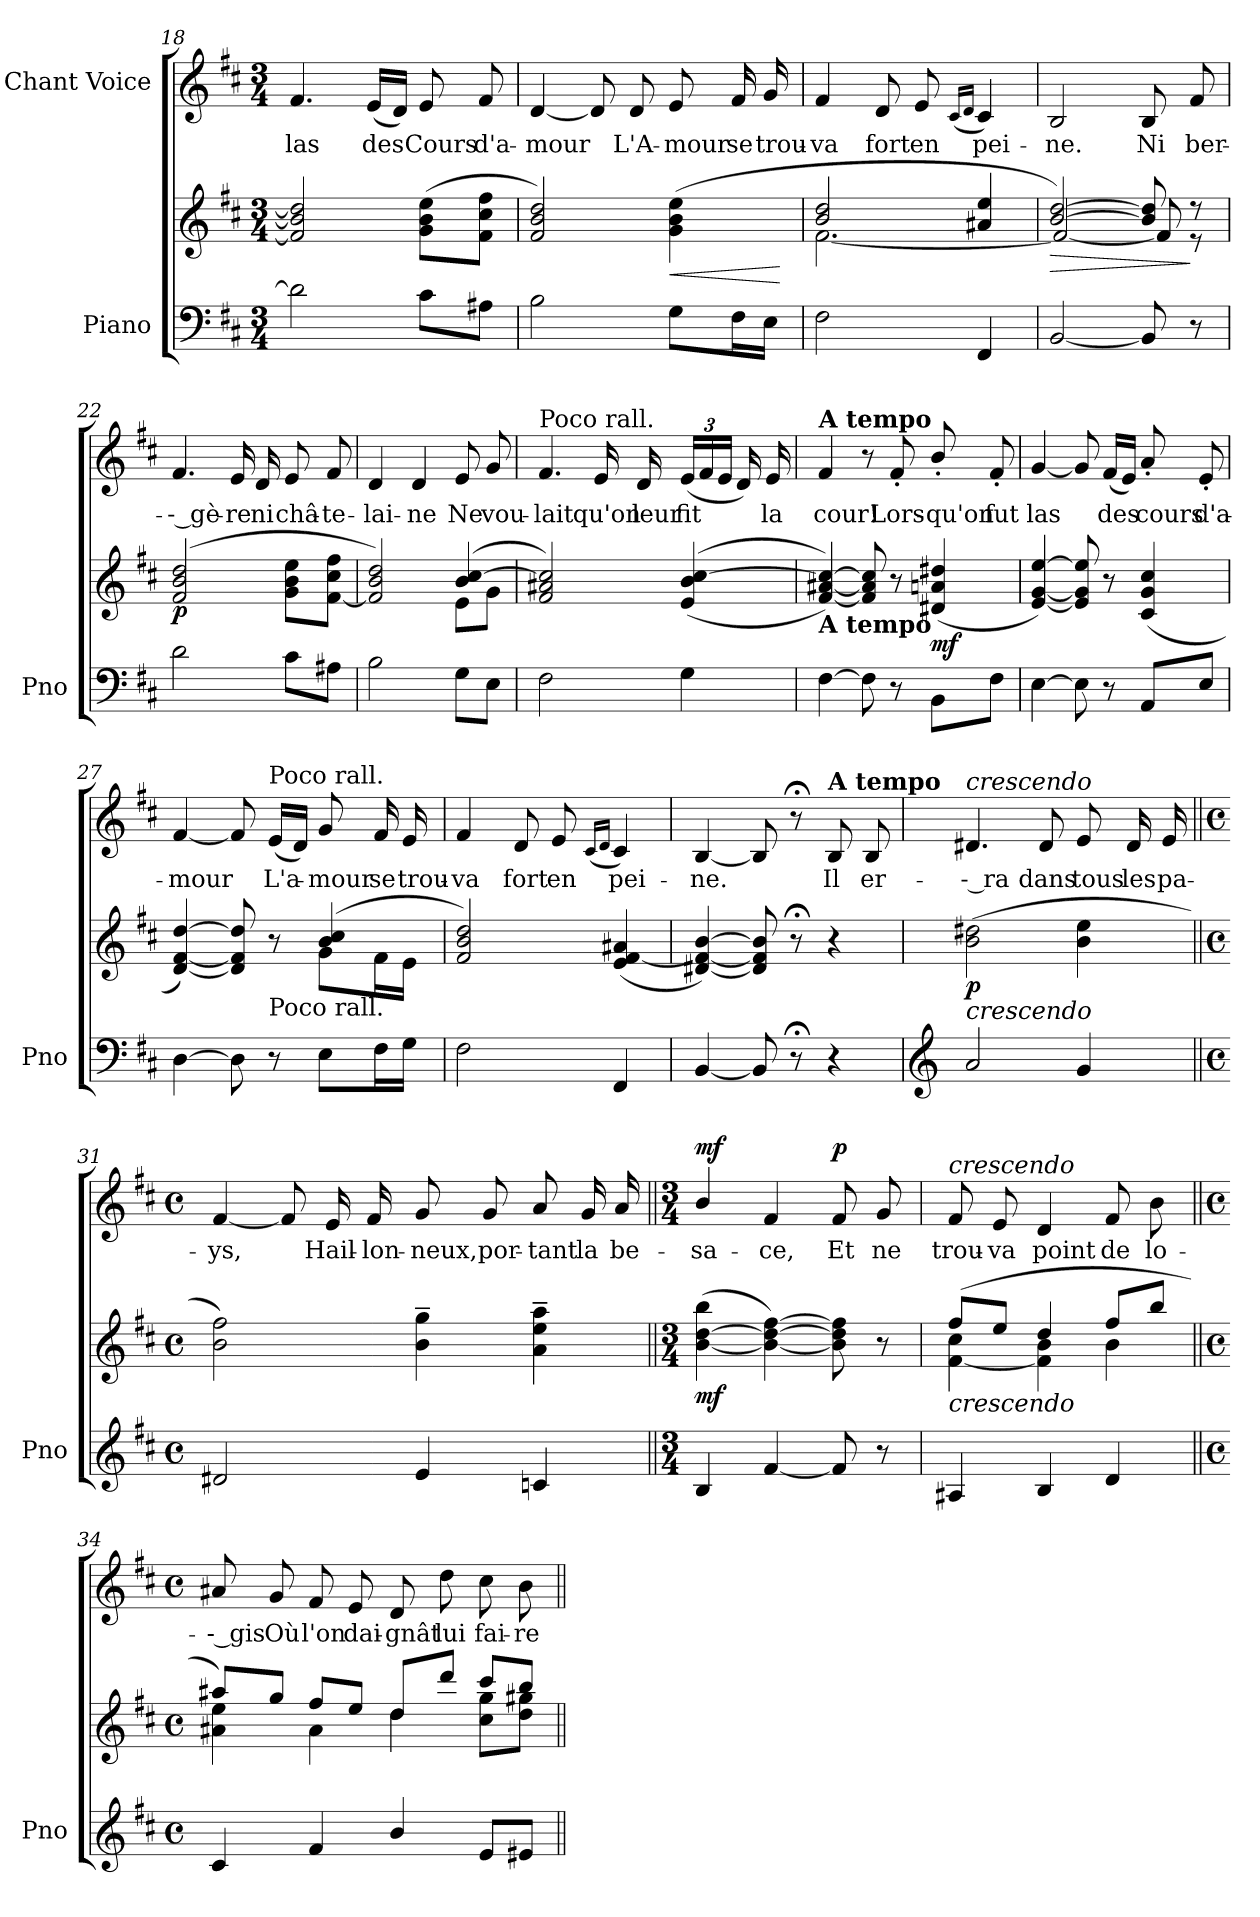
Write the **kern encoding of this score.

**kern	**kern	**dynam	**kern	**text	**dynam
*part2	*part2	*part2	*part1	*part1	*part1
*staff3	*staff2	*staff2/3	*staff1	*staff1	*staff1
*I"Piano	*	*	*I"Chant Voice	*	*
*I'Pno	*	*	*	*	*
*clefF4	*clefG2	*	*clefG2	*	*
*k[f#c#]	*k[f#c#]	*	*k[f#c#]	*	*
*M3/4	*M3/4	*	*M3/4	*	*
=18	=18	=18	=18	=18	=18
!	!	!	!	!LO:LY:b	!
2d\]	2f#/] 2b/] 2dd/]	.	4.f#/	las	.
!	!	!	!	!LO:LY:b	!
.	.	.	(<16e/LL	des	.
.	.	.	16d/JJ)	.	.
!	!	!	!	!LO:LY:b	!
8c#\L	(>8g\ 8b\ 8ee\L	.	8e/	Cours	.
!	!	!	!	!LO:LY:b	!
8A#X\J	8f#\ 8cc#\ 8ff#\J	.	8f#/	d'a-	.
=19	=19	=19	=19	=19	=19
!	!	!	!	!LO:LY:b	!
2B\	2f#/ 2b/ 2dd/)	.	[4d/	-mour	.
.	.	.	8d/]	.	.
!	!	!	!	!LO:LY:b	!
.	.	.	8d/	L'A-	.
!	!	!LO:HP:b	!	!LO:LY:b	!
8G\L	(>4g\ 4b\ 4ee\	<	8e/	-mour	.
!	!	!	!	!LO:LY:b	!
16F#\L	.	.	16f#/	se	.
!	!	!	!	!LO:LY:b	!
16E\JJ	.	.	16g/	trou-	.
.	.	[	.	.	.
=20	=20	=20	=20	=20	=20
*	*^	*	*	*	*
!	!	!	!	!	!LO:LY:b	!
2F#\	2b/ 2dd/	[2.f#\	.	4f#/	-va	.
!	!	!	!	!	!LO:LY:b	!
.	.	.	.	8d/	fort	.
!	!	!	!	!	!LO:LY:b	!
.	.	.	.	8e/	en	.
.	.	.	.	(<16qc#/LL	.	.
.	.	.	.	16qd/JJ	.	.
!	!	!	!	!	!LO:LY:b	!
4FF#/	4a#X/ 4ee/	.	.	4c#/)	pei-	.
=21	=21	=21	=21	=21	=21	=21
!	!	!	!LO:HP:b	!	!LO:LY:b	!
[2BB/	[2b/ [2dd/)	2f#/_	>	2B/	-ne.	.
!	!	!	!	!	!LO:LY:b	!
8BB/]	8b/] 8dd/]	8f#/]	.	8B/	Ni	.
!	!	!	!	!	!LO:LY:b	!
8r	8r	8r	]	8f#/	ber-	.
!!LO:PB:g=z
=22	=22	=22	=22	=22	=22	=22
!	!	!	!LO:DY:b	!	!LO:LY:b	!
*	*v	*v	*	*	*	*
2d\	(>2f#/ 2b/ 2dd/	p	4.f#/	-- gè-	.
!	!	!	!	!LO:LY:b	!
.	.	.	16e/	-re	.
!	!	!	!	!LO:LY:b	!
.	.	.	16d/	ni	.
!	!	!	!	!LO:LY:b	!
8c#\L	8g\ 8b\ 8ee\L	.	8e/	châ-	.
!	!	!	!	!LO:LY:b	!
8A#X\J	[8f#\ 8cc#\ 8ff#\J	.	8f#/	-te-	.
=23	=23	=23	=23	=23	=23
*	*^	*	*	*	*
!	!	!	!	!	!LO:LY:b	!
2B\	2f#/] 2b/ 2dd/)	2reyy	.	4d/	-lai-	.
!	!	!	!	!	!LO:LY:b	!
.	.	.	.	4d/	-ne	.
!	!	!	!	!	!LO:LY:b	!
8G\L	(<4b/ [4cc#/	8e\L	.	8e/	Ne	.
!	!	!	!	!	!LO:LY:b	!
8E\J	.	8g\J	.	8g/	vou-	.
*	*v	*v	*	*	*	*
=24	=24	=24	=24	=24	=24
*	*	*	*MM95	*	*
*	*^	*	*	*	*
!	!	!	!	!LO:TX:a:t=Poco rall.	!	!
!	!LO:TX:b:t=Poco rall.	!	!	!	!	!
!	!	!	!	!	!LO:LY:b	!
*	*v	*v	*	*	*	*
2F#\	2f#/ 2a#X/ 2cc#/])	.	4.f#/	-lait	.
!	!	!	!	!LO:LY:b	!
.	.	.	16e/	qu'on	.
*	*	*	*MM90	*	*
!	!	!	!	!LO:LY:b	!
.	.	.	16d/	leur	.
*	*	*	*Xbrackettup	*	*
!	!	!	!	!LO:LY:b	!
4G\	(<(<4e/ 4b/ [4cc#/	.	(<24e/LL	fit	.
.	.	.	24f#/	.	.
.	.	.	24e/JJ	.	.
.	.	.	16d/)	.	.
!	!	!	!	!LO:LY:b	!
.	.	.	16e/	la	.
=25	=25	=25	=25	=25	=25
!	!	!	!LO:TX:a:B:t=A tempo	!	!
!	!LO:TX:b:B:t=A tempo	!	!	!	!
!	!	!	!	!LO:LY:b	!
[4F#\	[4f#/ [4a#X/ 4cc#/_))	.	4f#/	cour!	.
8F#\]	8f#/] 8a#/] 8cc#/]	.	8r	.	.
!	!	!	!	!LO:LY:b	!
8r	8r	.	8f#'/	Lors-	.
!	!	!LO:DY:b	!	!LO:LY:b	!
8BB\L	(<4d#X/ 4an/ 4dd#X/	mf	8b'/	-qu'on	.
!	!	!	!	!LO:LY:b	!
8F#\J	.	.	8f#'/	fut	.
!!LO:LB:g=z
=26	=26	=26	=26	=26	=26
!	!	!	!	!LO:LY:b	!
[4E\	[4e/ [4g/ [4ee/)	.	[4g/	las	.
8E\]	8e/] 8g/] 8ee/]	.	8g/]	.	.
!	!	!	!	!LO:LY:b	!
8r	8r	.	(<16f#/LL	des	.
.	.	.	16e/JJ)	.	.
!	!	!	!	!LO:LY:b	!
8AA/L	(<4c#/ 4g/ 4cc#/	.	8a'/	cours	.
!	!	!	!	!LO:LY:b	!
8E/J	.	.	8e'/	d'a-	.
=27	=27	=27	=27	=27	=27
*	*^	*	*	*	*
!	!	!	!	!	!LO:LY:b	!
[4D\	[4d/ [4f#/ [4dd/)	2reyy	.	[4f#/	-mour	.
8D\]	8d/] 8f#/] 8dd/]	.	.	8f#/]	.	.
*	*	*	*	*MM95	*	*
!	!	!	!	!LO:TX:a:t=Poco rall.	!	!
!	!LO:TX:b:t=Poco rall.	!	!	!	!	!
!	!	!	!	!	!LO:LY:b	!
8r	8r	.	.	(<16e/LL	L'a-	.
.	.	.	.	16d/JJ)	.	.
!	!	!	!	!	!LO:LY:b	!
8E\L	(>4b/ 4cc#/	8g\L	.	8g/	-mour	.
!	!	!	!	!	!LO:LY:b	!
16F#\L	.	16f#\L	.	16f#/	se	.
!	!	!	!	!	!LO:LY:b	!
16G\JJ	.	16e\JJ	.	16e/	trou-	.
*	*v	*v	*	*	*	*
=28	=28	=28	=28	=28	=28
*	*	*	*MM90	*	*
*	*^	*	*	*	*
!	!	!	!	!	!LO:LY:b	!
*	*v	*v	*	*	*	*
2F#\	2f#/ 2b/ 2dd/)	.	4f#/	-va	.
!	!	!	!	!LO:LY:b	!
.	.	.	8d/	fort	.
!	!	!	!	!LO:LY:b	!
.	.	.	8e/	en	.
*	*	*	*MM85	*	*
.	.	.	(<16qc#/LL	.	.
.	.	.	16qd/JJ	.	.
!	!	!	!	!LO:LY:b	!
4FF#/	(<4e/ [4f#/ 4a#X/	.	4c#/)	pei-	.
=29	=29	=29	=29	=29	=29
!	!	!	!	!LO:LY:b	!
[4BB/	[4d#X/ 4f#/_ [4b/)	.	[4B/	-ne.	.
8BB/]	8d#/] 8f#/] 8b/]	.	8B/]	.	.
8r;<	8r;<	.	8r;<	.	.
!	!	!	!LO:TX:a:B:t=A tempo	!	!
!	!	!	!	!LO:LY:b	!
4r	4r	.	8B/	Il	.
!	!	!	!	!LO:LY:b	!
.	.	.	8B/	er-	.
!!LO:LB:g=z
=30	=30	=30	=30	=30	=30
*clefG2	*	*	*	*	*
!	!	!	!LO:TX:a:i:t=crescendo	!	!
!	!LO:TX:b:i:t=crescendo	!	!	!	!
!	!	!LO:DY:b	!	!LO:LY:b	!
2a/	(>2b\ 2dd#X\	p	4.d#X/	-- ra	.
!	!	!	!	!LO:LY:b	!
.	.	.	8d#/	dans	.
!	!	!	!	!LO:LY:b	!
4g/	4b\ 4ee\	.	8e/	tous	.
!	!	!	!	!LO:LY:b	!
.	.	.	16d#/	les	.
!	!	!	!	!LO:LY:b	!
.	.	.	16e/	pa-	.
=31||	=31||	=31||	=31||	=31||	=31||
*M4/4	*M4/4	*	*M4/4	*	*
*met(c)	*met(c)	*	*met(c)	*	*
!	!	!	!	!LO:LY:b	!
2d#X/	2b\ 2ff#\)	.	[4f#/	-ys,	.
.	.	.	8f#/]	.	.
!	!	!	!	!LO:LY:b	!
.	.	.	16e/	Hail-	.
!	!	!	!	!LO:LY:b	!
.	.	.	16f#/	-lon-	.
!	!	!	!	!LO:LY:b	!
4e/	4b\~ 4gg\~	.	8g/	-neux,	.
!	!	!	!	!LO:LY:b	!
.	.	.	8g/	por-	.
!	!	!	!	!LO:LY:b	!
4cn/	4a\~ 4ee\~ 4aa\~	.	8a/	-tant	.
!	!	!	!	!LO:LY:b	!
.	.	.	16g/	la	.
!	!	!	!	!LO:LY:b	!
.	.	.	16a/	be-	.
=32||	=32||	=32||	=32||	=32||	=32||
*M3/4	*M3/4	*	*M3/4	*	*
!	!	!LO:DY:b	!	!LO:LY:b	!LO:DY:a
4B/	(>[4b\ [4dd\ 4bb\	mf	4b/	-sa-	mf
!	!	!	!	!LO:LY:b	!
[4f#/	4b\_ 4dd\_ [4ff#\)	.	4f#/	-ce,	.
!	!	!	!	!LO:LY:b	!LO:DY:a
8f#/]	8b\] 8dd\] 8ff#\]	.	8f#/	Et	p
!	!	!	!	!LO:LY:b	!
8r	8r	.	8g/	ne	.
=33	=33	=33	=33	=33	=33
*	*^	*	*	*	*
!	!	!	!	!LO:TX:a:i:t=crescendo	!	!
!	!LO:TX:b:i:t=crescendo	!	!	!	!	!
!	!	!	!	!	!LO:LY:b	!
4A#X/	(>8ff#/L	[4f#\ 4cc#\	.	8f#/	trou-	.
!	!	!	!	!	!LO:LY:b	!
.	8ee/J	.	.	8e/	-va	.
!	!	!	!	!	!LO:LY:b	!
4B/	4dd/	4f#\] 4b\	.	4d/	point	.
!	!	!	!	!	!LO:LY:b	!
4d/	8ff#/L	4b\	.	8f#/	de	.
!	!	!	!	!	!LO:LY:b	!
.	8bb/J	.	.	8b\	lo-	.
!!LO:LB:g=z
=34||	=34||	=34||	=34||	=34||	=34||	=34||
*M4/4	*M4/4	*	*	*M4/4	*	*
*met(c)	*met(c)	*	*	*met(c)	*	*
!	!	!	!	!	!LO:LY:b	!
4c#/	8aa#X/L)	4a#X\ 4ee\	.	8a#X/	-- gis	.
!	!	!	!	!	!LO:LY:b	!
.	8gg/J	.	.	8g/	Où	.
!	!	!	!	!	!LO:LY:b	!
4f#/	8ff#/L	4a#\	.	8f#/	l'on	.
!	!	!	!	!	!LO:LY:b	!
.	8ee/J	.	.	8e/	dai-	.
!	!	!	!	!	!LO:LY:b	!
4b/	8dd/L	4dd\	.	8d/	-gnât	.
!	!	!	!	!	!LO:LY:b	!
.	8ddd/J	.	.	8dd\	lui	.
!	!	!	!	!	!LO:LY:b	!
8e/L	8ccc#/L	8cc#\ 8gg\L	.	8cc#\	fai-	.
!	!	!	!	!	!LO:LY:b	!
8e#X/J	8bb/J	8dd\ 8gg#X\J	.	8b\	-re	.
*	*v	*v	*	*	*	*
=||	=||	=||	=||	=||	=||
*-	*-	*-	*-	*-	*-
